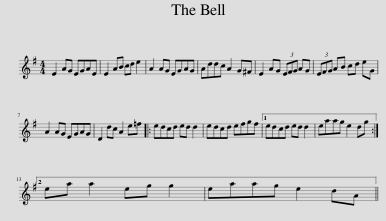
X:1
L:1/8
M:4/4
I:linebreak $
K:G
V:1 treble
V:1
 E2 AG EGAE | E2 AB cd e2 | A2 AG EGAG | Addc A2 G^F | E2 AG (3EFG AG | %5
 (3EFG AB cd eG |$ A2 AG EGAG | D2 dc A2 e=f |: edcd ed d2 | edcd efgf |1 %10
 edcd ed d2 | eaag e2 dg :|2$ ea a2 eg g2 | eaag e2 dA || %14
